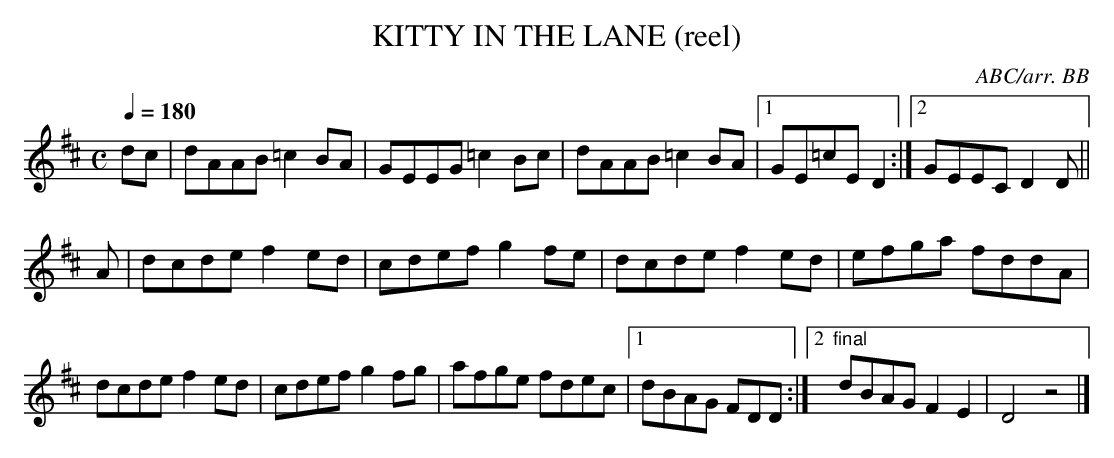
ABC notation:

X:1
T:KITTY IN THE LANE (reel)
C:ABC/arr. BB
Y:"quick"
Q:1/4=180
L:1/8
M:C
K:D
dc|dAAB =c2BA|GEEG =c2Bc|dAAB =c2BA|\
[1 GE=cE D2 :|2 GEEC D2D||
A|dcde f2ed|cdef g2fe|dcde f2ed|efga fddA|
dcde f2ed|cdef g2fg|afge fdec|1 dBAG FDD :|\
[2 "final"dBAG F2E2|D4z4|]
